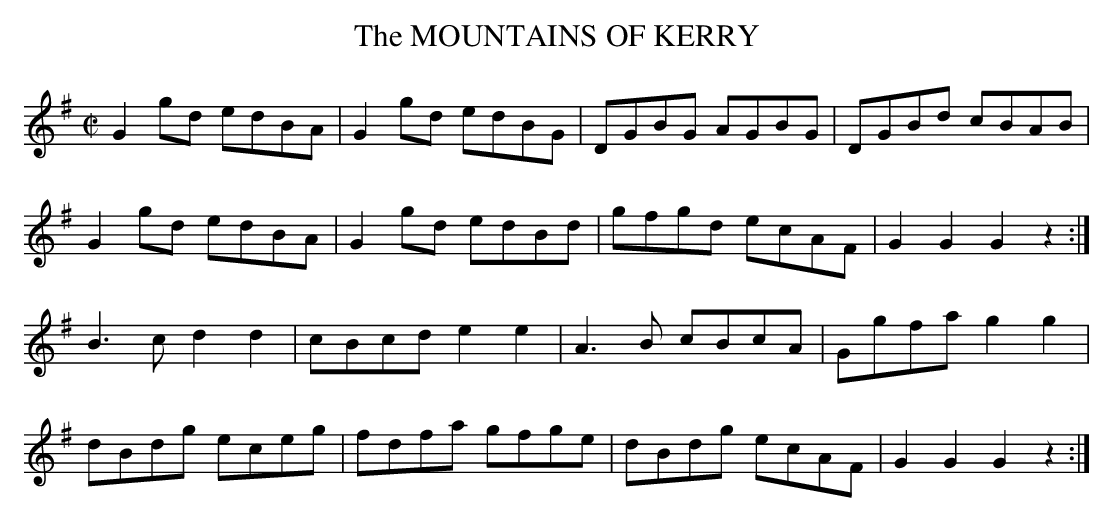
X:1
T:MOUNTAINS OF KERRY, The
M:C|
L:1/8
K:G
G2gd edBA|G2gd edBG|DGBG AGBG|DGBd cBAB|
G2gd edBA|G2gd edBd|gfgd ecAF|G2G2 G2z2:|
B3c d2d2|cBcd e2e2|A3B cBcA|Ggfa g2g2|
dBdg eceg|fdfa gfge|dBdg ecAF|G2G2 G2z2:|
